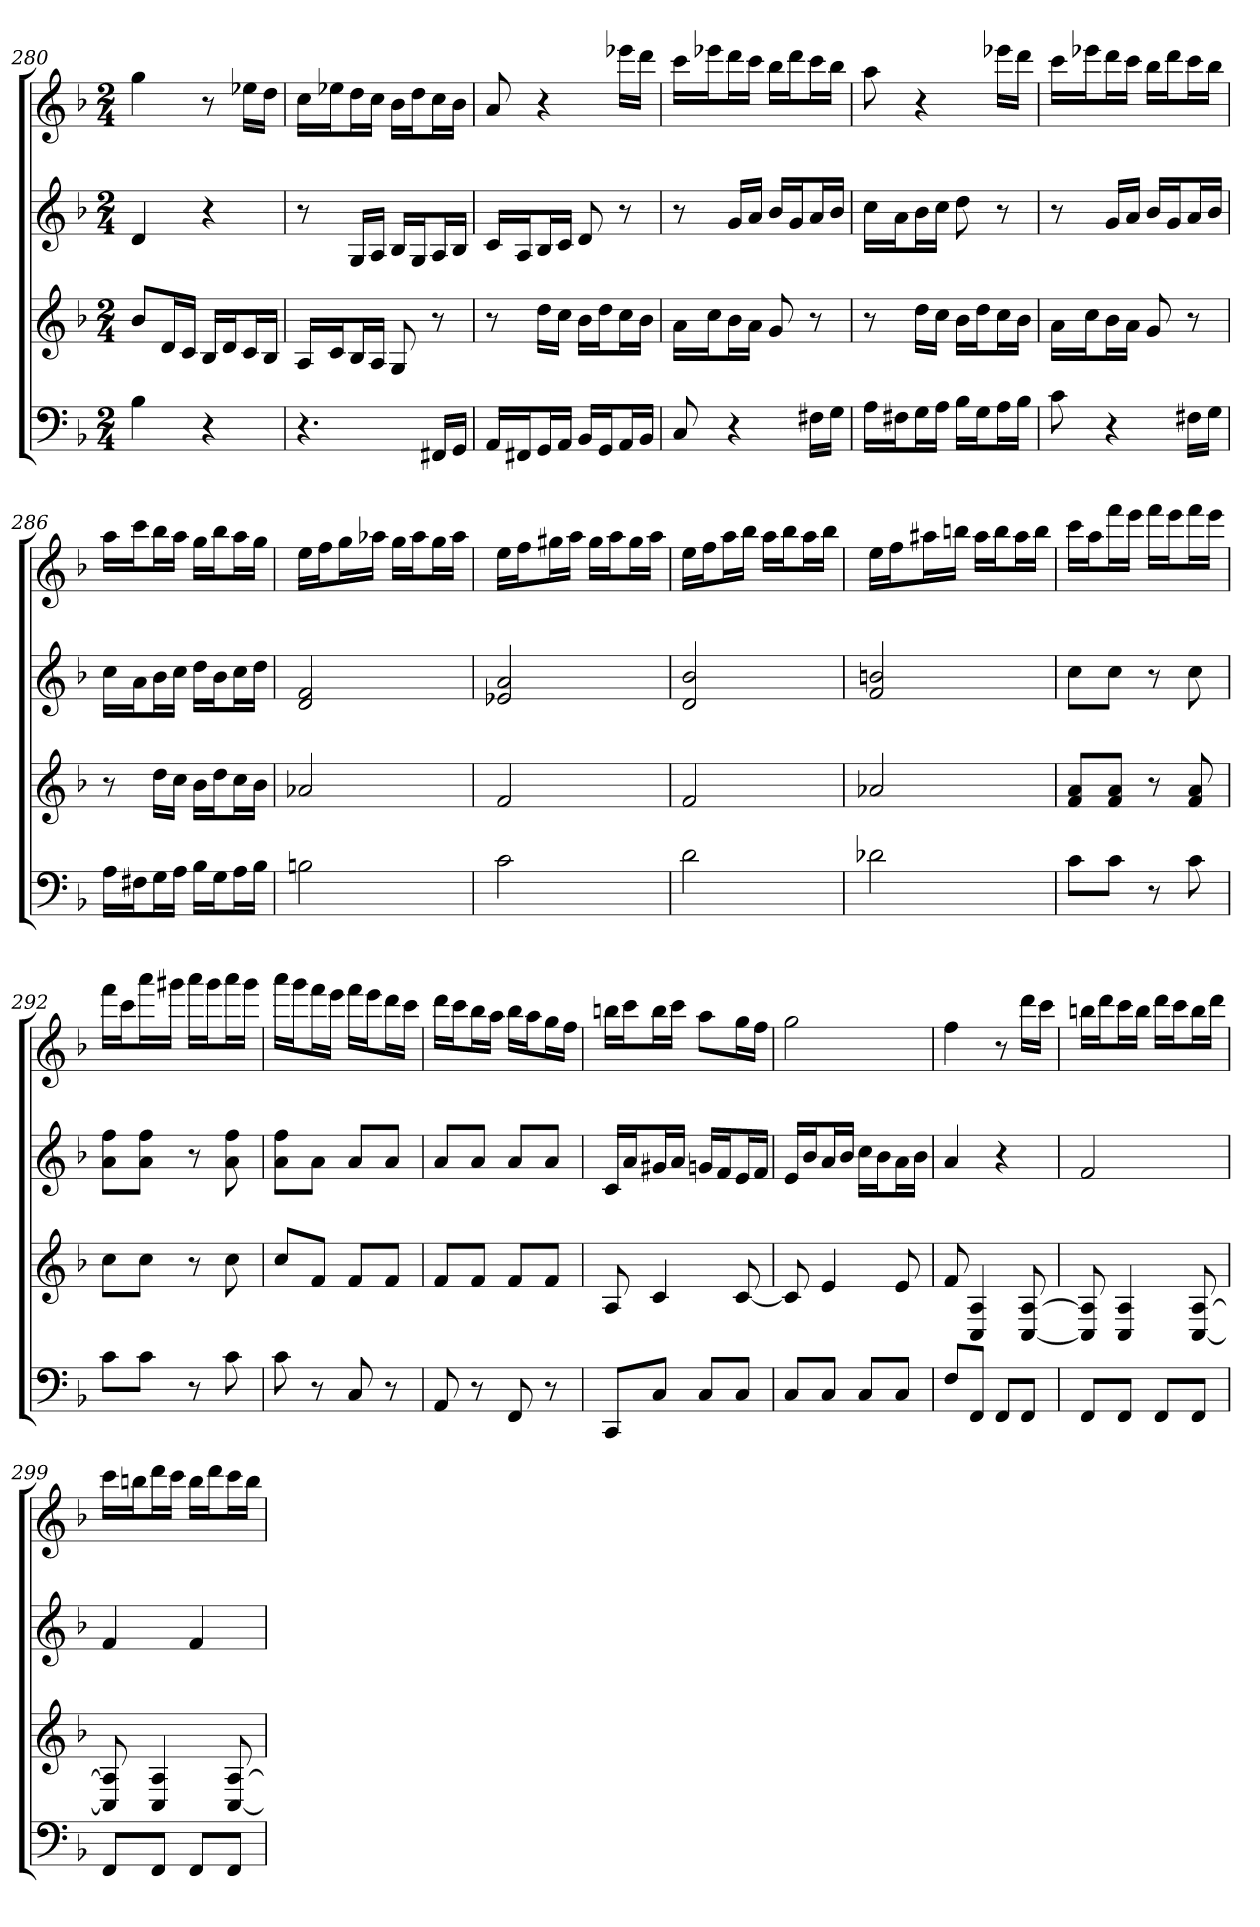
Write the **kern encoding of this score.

**kern	**kern	**kern	**kern
*part4	*part3	*part2	*part1
*staff4	*staff3	*staff2	*staff1
*k[b-]	*k[b-]	*k[b-]	*k[b-]
*F:	*F:	*F:	*F:
*M2/4	*M2/4	*M2/4	*M2/4
=280	=280	=280	=280
4B-	8b-L	4d	4gg
.	16dL	.	.
.	16cJJ	.	.
4r	16B-LL	4r	8r
.	16dJ	.	.
.	16cL	.	16ee-XLL
.	16B-JJ	.	16ddJJ
=281	=281	=281	=281
4.r	16ALL	8r	16ccLL
.	16cJ	.	16ee-XJ
.	16B-L	16GLL	16ddL
.	16AJJ	16AJJ	16ccJJ
.	8G	16B-LL	16b-LL
.	.	16GJ	16ddJ
16FF#XLL	8r	16AL	16ccL
16GGJJ	.	16B-JJ	16b-JJ
=282	=282	=282	=282
16AALL	8r	16cLL	8a
16FF#XJ	.	16AJ	.
16GGL	16ddLL	16B-L	4r
16AAJJ	16ccJJ	16cJJ	.
16BB-LL	16b-LL	8d	.
16GGJ	16ddJ	.	.
16AAL	16ccL	8r	16eee-XLL
16BB-JJ	16b-JJ	.	16dddJJ
=283	=283	=283	=283
8C	16aLL	8r	16cccLL
.	16ccJ	.	16eee-XJ
4r	16b-L	16gLL	16dddL
.	16aJJ	16aJJ	16cccJJ
.	8g	16b-LL	16bb-LL
.	.	16gJ	16dddJ
16F#XLL	8r	16aL	16cccL
16GJJ	.	16b-JJ	16bb-JJ
=284	=284	=284	=284
16ALL	8r	16ccLL	8aa
16F#XJ	.	16aJ	.
16GL	16ddLL	16b-L	4r
16AJJ	16ccJJ	16ccJJ	.
16B-LL	16b-LL	8dd	.
16GJ	16ddJ	.	.
16AL	16ccL	8r	16eee-XLL
16B-JJ	16b-JJ	.	16dddJJ
=285	=285	=285	=285
8c	16aLL	8r	16cccLL
.	16ccJ	.	16eee-XJ
4r	16b-L	16gLL	16dddL
.	16aJJ	16aJJ	16cccJJ
.	8g	16b-LL	16bb-LL
.	.	16gJ	16dddJ
16F#XLL	8r	16aL	16cccL
16GJJ	.	16b-JJ	16bb-JJ
=286	=286	=286	=286
16ALL	8r	16ccLL	16aaLL
16F#XJ	.	16aJ	16cccJ
16GL	16ddLL	16b-L	16bb-L
16AJJ	16ccJJ	16ccJJ	16aaJJ
16B-LL	16b-LL	16ddLL	16ggLL
16GJ	16ddJ	16b-J	16bb-J
16AL	16ccL	16ccL	16aaL
16B-JJ	16b-JJ	16ddJJ	16ggJJ
=287	=287	=287	=287
2Bn	2a-X	2d 2f	16eeLL
.	.	.	16ffJ
.	.	.	16ggL
.	.	.	16aa-XJJ
.	.	.	16ggLL
.	.	.	16aa-J
.	.	.	16ggL
.	.	.	16aa-JJ
=288	=288	=288	=288
2c	2f	2e-X 2a	16eeLL
.	.	.	16ffJ
.	.	.	16gg#XL
.	.	.	16aaJJ
.	.	.	16gg#LL
.	.	.	16aaJ
.	.	.	16gg#L
.	.	.	16aaJJ
=289	=289	=289	=289
2d	2f	2d 2b-	16eeLL
.	.	.	16ffJ
.	.	.	16aaL
.	.	.	16bb-JJ
.	.	.	16aaLL
.	.	.	16bb-J
.	.	.	16aaL
.	.	.	16bb-JJ
=290	=290	=290	=290
2d-X	2a-X	2f 2bn	16eeLL
.	.	.	16ffJ
.	.	.	16aa#XL
.	.	.	16bbnJJ
.	.	.	16aa#LL
.	.	.	16bbJ
.	.	.	16aa#L
.	.	.	16bbJJ
=291	=291	=291	=291
8cL	8f 8aL	8ccL	16cccLL
.	.	.	16aaJ
8cJ	8f 8aJ	8ccJ	16fffL
.	.	.	16eeeJJ
8r	8r	8r	16fffLL
.	.	.	16eeeJ
8c	8f 8a	8cc	16fffL
.	.	.	16eeeJJ
=292	=292	=292	=292
8cL	8ccL	8a 8ffL	16fffLL
.	.	.	16cccJ
8cJ	8ccJ	8a 8ffJ	16aaaL
.	.	.	16ggg#XJJ
8r	8r	8r	16aaaLL
.	.	.	16ggg#J
8c	8cc	8a 8ff	16aaaL
.	.	.	16ggg#JJ
=293	=293	=293	=293
8c	8ccL	8a 8ffL	16aaaLL
.	.	.	16gggJ
8r	8fJ	8aJ	16fffL
.	.	.	16eeeJJ
8C	8fL	8aL	16fffLL
.	.	.	16eeeJ
8r	8fJ	8aJ	16dddL
.	.	.	16cccJJ
=294	=294	=294	=294
8AA	8fL	8aL	16dddLL
.	.	.	16cccJ
8r	8fJ	8aJ	16bb-L
.	.	.	16aaJJ
8FF	8fL	8aL	16bb-LL
.	.	.	16aaJ
8r	8fJ	8aJ	16ggL
.	.	.	16ffJJ
=295	=295	=295	=295
8CCL	8A	16cLL	16bbnLL
.	.	16aJ	16cccJ
8CJ	4c	16g#XL	16bbL
.	.	16aJJ	16cccJJ
8CL	.	16gnLL	8aaL
.	.	16fJ	.
8CJ	[8c	16eL	16ggL
.	.	16fJJ	16ffJJ
=296	=296	=296	=296
8CL	8c]	16eLL	2gg
.	.	16b-J	.
8CJ	4e	16aL	.
.	.	16b-JJ	.
8CL	.	16ccLL	.
.	.	16b-J	.
8CJ	8e	16aL	.
.	.	16b-JJ	.
=297	=297	=297	=297
8FL	8f	4a	4ff
8FFJ	4C 4A	.	.
8FFL	.	4r	8r
8FFJ	[8C [8A	.	16dddLL
.	.	.	16cccJJ
=298	=298	=298	=298
8FFL	8C] 8A]	2f	16bbnLL
.	.	.	16dddJ
8FFJ	4C 4A	.	16cccL
.	.	.	16bbJJ
8FFL	.	.	16dddLL
.	.	.	16cccJ
8FFJ	[8C [8A	.	16bbL
.	.	.	16dddJJ
=299	=299	=299	=299
8FFL	8C] 8A]	4f	16cccLL
.	.	.	16bbnJ
8FFJ	4C 4A	.	16dddL
.	.	.	16cccJJ
8FFL	.	4f	16bbLL
.	.	.	16dddJ
8FFJ	[8C [8A	.	16cccL
.	.	.	16bbJJ
=	=	=	=
*-	*-	*-	*-
